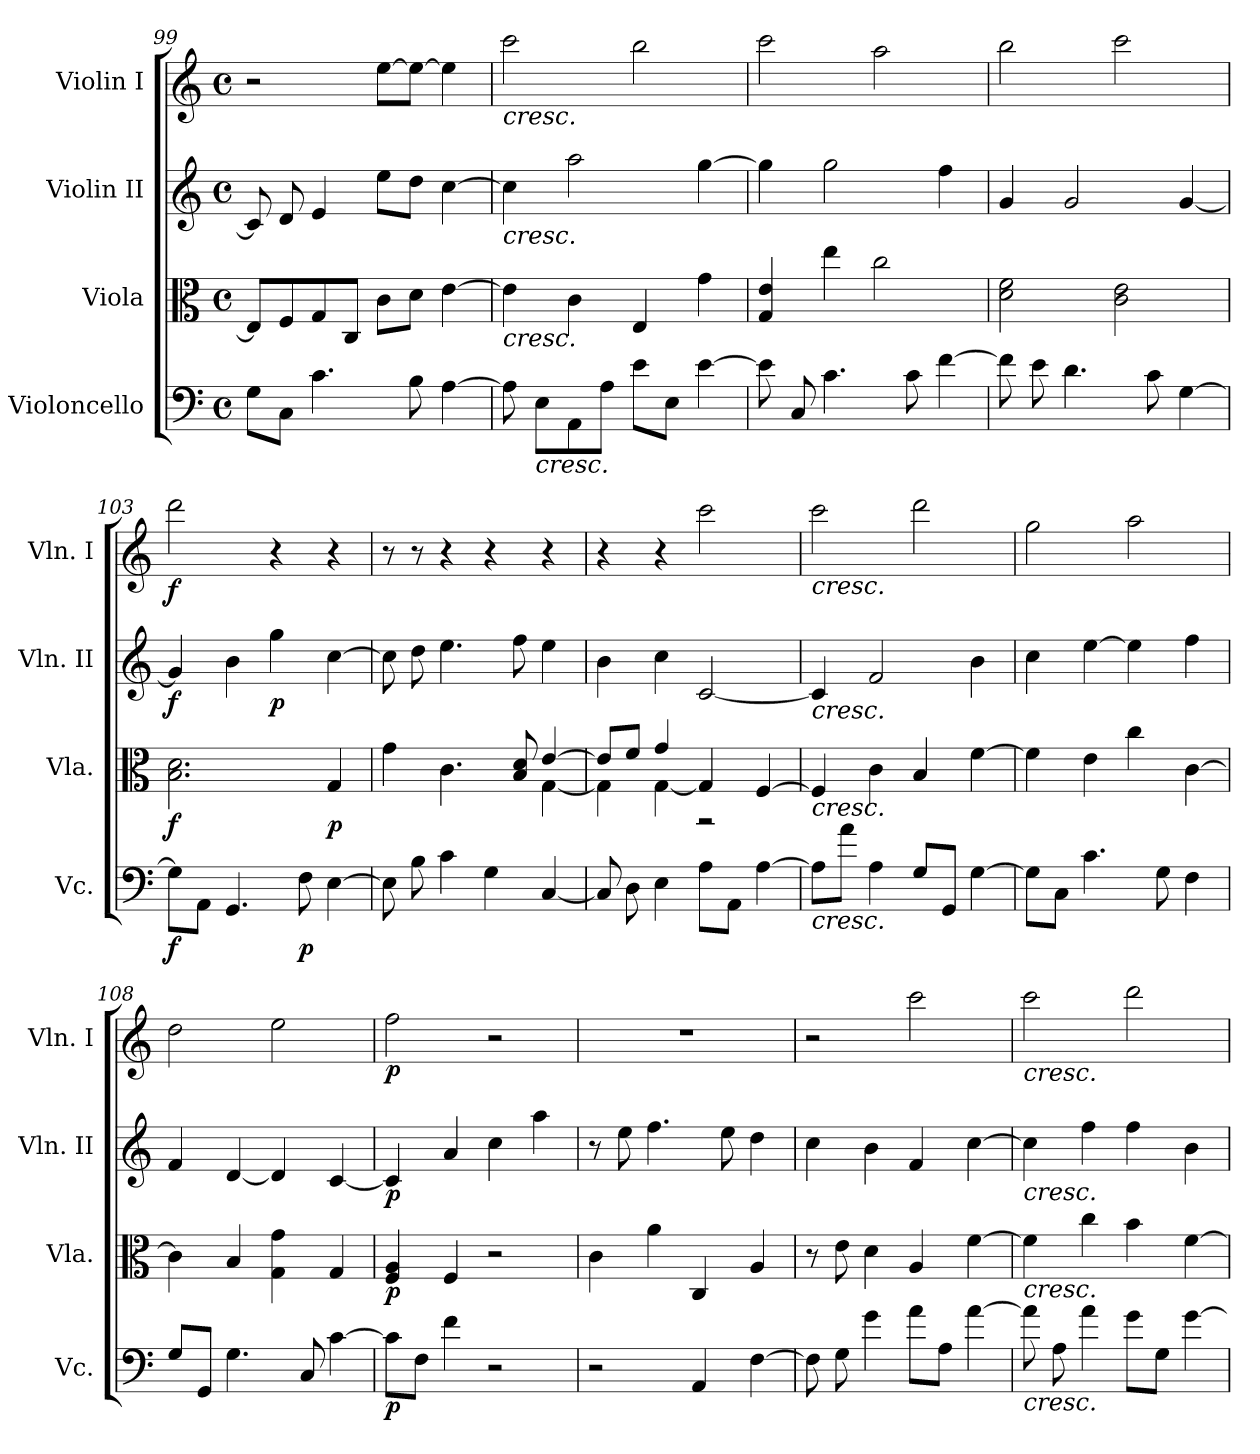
**kern	**dynam	**kern	**dynam	**kern	**dynam	**kern	**dynam
*part4	*part4	*part3	*part3	*part2	*part2	*part1	*part1
*staff4	*staff4	*staff3	*staff3	*staff2	*staff2	*staff1	*staff1
*I"Violoncello	*	*I"Viola	*	*I"Violin II	*	*I"Violin I	*
*I'Vc.	*	*I'Vla.	*	*I'Vln. II	*	*I'Vln. I	*
*clefF4	*	*clefC3	*	*clefG2	*	*clefG2	*
*k[]	*	*k[]	*	*k[]	*	*k[]	*
*M4/4	*	*M4/4	*	*M4/4	*	*M4/4	*
*met(c)	*	*met(c)	*	*met(c)	*	*met(c)	*
=99	=99	=99	=99	=99	=99	=99	=99
8G\L	.	8E/L]	.	8c/]	.	2r	.
8C\J	.	8F/	.	8d/	.	.	.
4.c\	.	8G/	.	4e/	.	.	.
.	.	8C/J	.	.	.	.	.
.	.	8c\L	.	8ee\L	.	[8ee\L	.
8B\	.	8d\J	.	8dd\J	.	8ee\J_	.
[4A\	.	[4e\	.	[4cc\	.	4ee\]	.
!!LO:PB:g=z
=100	=100	=100	=100	=100	=100	=100	=100
!	!	!	!	!	!	!LO:TX:b:i:t=cresc.	!
!	!	!	!	!LO:TX:b:i:t=cresc.	!	!	!
!	!	!LO:TX:b:i:t=cresc.	!	!	!	!	!
8A\]	.	4e\]	.	4cc\]	.	2ccc\	.
!LO:TX:b:i:t=cresc.	!	!	!	!	!	!	!
8E\L	.	.	.	.	.	.	.
8AA\	.	4c\	.	2aa\	.	.	.
8A\J	.	.	.	.	.	.	.
8e\L	.	4E/	.	.	.	2bb\	.
8E\J	.	.	.	.	.	.	.
[4e\	.	4g\	.	[4gg\	.	.	.
=101	=101	=101	=101	=101	=101	=101	=101
8e\]	.	4G/ 4e/	.	4gg\]	.	2ccc\	.
8C/	.	.	.	.	.	.	.
4.c\	.	4ee\	.	2gg\	.	.	.
.	.	2cc\	.	.	.	2aa\	.
8c\	.	.	.	.	.	.	.
[4f\	.	.	.	4ff\	.	.	.
=102	=102	=102	=102	=102	=102	=102	=102
8f\]	.	2d\ 2f\	.	4g/	.	2bb\	.
8e\	.	.	.	.	.	.	.
4.d\	.	.	.	2g/	.	.	.
.	.	2c\ 2e\	.	.	.	2ccc\	.
8c\	.	.	.	.	.	.	.
[4G\	.	.	.	[4g/	.	.	.
=103	=103	=103	=103	=103	=103	=103	=103
!	!LO:DY:b	!	!LO:DY:b	!	!LO:DY:b	!	!LO:DY:b
8G\L]	f	2.B\ 2.d\	f	4g/]	f	2ddd\	f
8AA\J	.	.	.	.	.	.	.
4.GG/	.	.	.	4b\	.	.	.
!	!	!	!	!	!LO:DY:b	!	!
.	.	.	.	4gg\	p	4r	.
!	!LO:DY:b	!	!	!	!	!	!
8F\	p	.	.	.	.	.	.
!	!	!	!LO:DY:b	!	!	!	!
[4E\	.	4G/	p	[4cc\	.	4r	.
=104	=104	=104	=104	=104	=104	=104	=104
*	*	*^	*	*	*	*	*
8E\]	.	4g\	2.ryy	.	8cc\]	.	8r	.
8B\	.	.	.	.	8dd\	.	8r	.
4c\	.	4.c\	.	.	4.ee\	.	4r	.
4G\	.	.	.	.	.	.	4r	.
.	.	8B/ 8d/	.	.	8ff\	.	.	.
[4C/	.	[4e/	[4G\	.	4ee\	.	4r	.
!!LO:LB:g=z
=105	=105	=105	=105	=105	=105	=105	=105	=105
8C/]	.	8e/L]	4G\]	.	4b\	.	4r	.
8D\	.	8f/J	.	.	.	.	.	.
4E\	.	4g/	[4G\	.	4cc\	.	4r	.
8A\L	.	4G/]	2r	.	[2c/	.	2ccc\	.
8AA\J	.	.	.	.	.	.	.	.
[4A\	.	[4F/	.	.	.	.	.	.
*	*	*v	*v	*	*	*	*	*
=106	=106	=106	=106	=106	=106	=106	=106
!	!	!	!	!	!	!LO:TX:b:i:t=cresc.	!
!	!	!	!	!LO:TX:b:i:t=cresc.	!	!	!
!	!	!LO:TX:b:i:t=cresc.	!	!	!	!	!
!LO:TX:b:i:t=cresc.	!	!	!	!	!	!	!
8A\L]	.	4F/]	.	4c/]	.	2ccc\	.
8a\J	.	.	.	.	.	.	.
4A\	.	4c\	.	2f/	.	.	.
8G/L	.	4B/	.	.	.	2ddd\	.
8GG/J	.	.	.	.	.	.	.
[4G\	.	[4f\	.	4b\	.	.	.
=107	=107	=107	=107	=107	=107	=107	=107
8G\L]	.	4f\]	.	4cc\	.	2gg\	.
8C\J	.	.	.	.	.	.	.
4.c\	.	4e\	.	[4ee\	.	.	.
.	.	4cc\	.	4ee\]	.	2aa\	.
8G\	.	.	.	.	.	.	.
4F\	.	[4c\	.	4ff\	.	.	.
=108	=108	=108	=108	=108	=108	=108	=108
8G/L	.	4c\]	.	4f/	.	2dd\	.
8GG/J	.	.	.	.	.	.	.
4.G\	.	4B/	.	[4d/	.	.	.
.	.	4G\ 4g\	.	4d/]	.	2ee\	.
8C/	.	.	.	.	.	.	.
[4c\	.	4G/	.	[4c/	.	.	.
=109	=109	=109	=109	=109	=109	=109	=109
!	!LO:DY:b	!	!LO:DY:b	!	!LO:DY:b	!	!LO:DY:b
8c\L]	p	4F/ 4A/	p	4c/]	p	2ff\	p
8F\J	.	.	.	.	.	.	.
4f\	.	4F/	.	4a/	.	.	.
2r	.	2r	.	4cc\	.	2r	.
.	.	.	.	4aa\	.	.	.
!!LO:LB:g=z
=110	=110	=110	=110	=110	=110	=110	=110
2r	.	4c\	.	8r	.	1r	.
.	.	.	.	8ee\	.	.	.
.	.	4a\	.	4.ff\	.	.	.
4AA/	.	4C/	.	.	.	.	.
.	.	.	.	8ee\	.	.	.
[4F\	.	4A/	.	4dd\	.	.	.
=111	=111	=111	=111	=111	=111	=111	=111
8F\]	.	8r	.	4cc\	.	2r	.
8G\	.	8e\	.	.	.	.	.
4g\	.	4d\	.	4b\	.	.	.
8a\L	.	4A/	.	4f/	.	2ccc\	.
8A\J	.	.	.	.	.	.	.
[4a\	.	[4f\	.	[4cc\	.	.	.
=112	=112	=112	=112	=112	=112	=112	=112
!	!	!	!	!	!	!LO:TX:b:i:t=cresc.	!
!	!	!	!	!LO:TX:b:i:t=cresc.	!	!	!
!	!	!LO:TX:b:i:t=cresc.	!	!	!	!	!
!LO:TX:b:i:t=cresc.	!	!	!	!	!	!	!
8a\]	.	4f\]	.	4cc\]	.	2ccc\	.
8A\	.	.	.	.	.	.	.
4a\	.	4cc\	.	4ff\	.	.	.
8g\L	.	4b\	.	4ff\	.	2ddd\	.
8G\J	.	.	.	.	.	.	.
[4g\	.	[4f\	.	4b\	.	.	.
=	=	=	=	=	=	=	=
*-	*-	*-	*-	*-	*-	*-	*-
